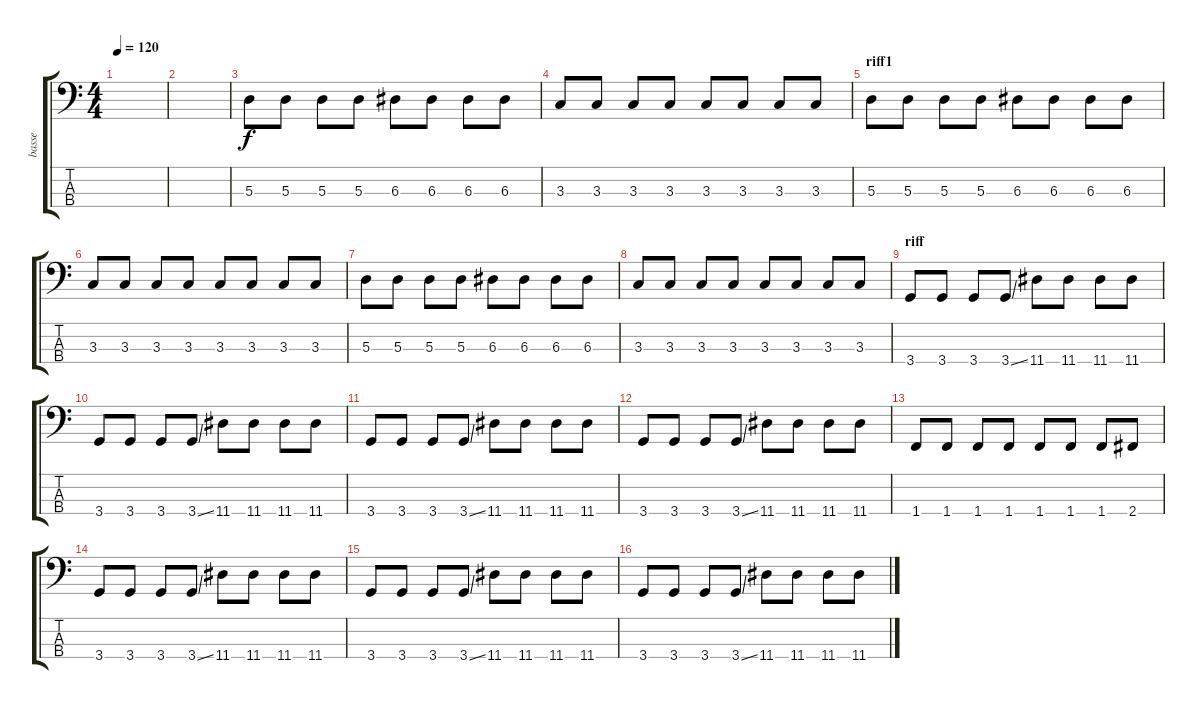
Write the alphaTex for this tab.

\track ("basse" "basse") {instrument electricbassfinger}
\staff {score tabs}
\tuning (G2 D2 A1 E1) {hide}
\ts (4 4)
\tempo 120
\clef f4
\ks c
|
|
5.3.8 5.3.8 5.3.8 5.3.8 6.3.8 6.3.8 6.3.8 6.3.8 |
3.3.8 3.3.8 3.3.8 3.3.8 3.3.8 3.3.8 3.3.8 3.3.8 |
\section ("" "riff1")
5.3.8 5.3.8 5.3.8 5.3.8 6.3.8 6.3.8 6.3.8 6.3.8 |
3.3.8 3.3.8 3.3.8 3.3.8 3.3.8 3.3.8 3.3.8 3.3.8 |
5.3.8 5.3.8 5.3.8 5.3.8 6.3.8 6.3.8 6.3.8 6.3.8 |
3.3.8 3.3.8 3.3.8 3.3.8 3.3.8 3.3.8 3.3.8 3.3.8 |
\section ("" "riff")
3.4.8 3.4.8 3.4.8 3.4{ss}.8 11.4.8 11.4.8 11.4.8 11.4.8 |
3.4.8 3.4.8 3.4.8 3.4{ss}.8 11.4.8 11.4.8 11.4.8 11.4.8 |
3.4.8 3.4.8 3.4.8 3.4{ss}.8 11.4.8 11.4.8 11.4.8 11.4.8 |
3.4.8 3.4.8 3.4.8 3.4{ss}.8 11.4.8 11.4.8 11.4.8 11.4.8 |
1.4.8 1.4.8 1.4.8 1.4.8 1.4.8 1.4.8 1.4.8 2.4.8 |
3.4.8 3.4.8 3.4.8 3.4{ss}.8 11.4.8 11.4.8 11.4.8 11.4.8 |
3.4.8 3.4.8 3.4.8 3.4{ss}.8 11.4.8 11.4.8 11.4.8 11.4.8 |
3.4.8 3.4.8 3.4.8 3.4{ss}.8 11.4.8 11.4.8 11.4.8 11.4.8
